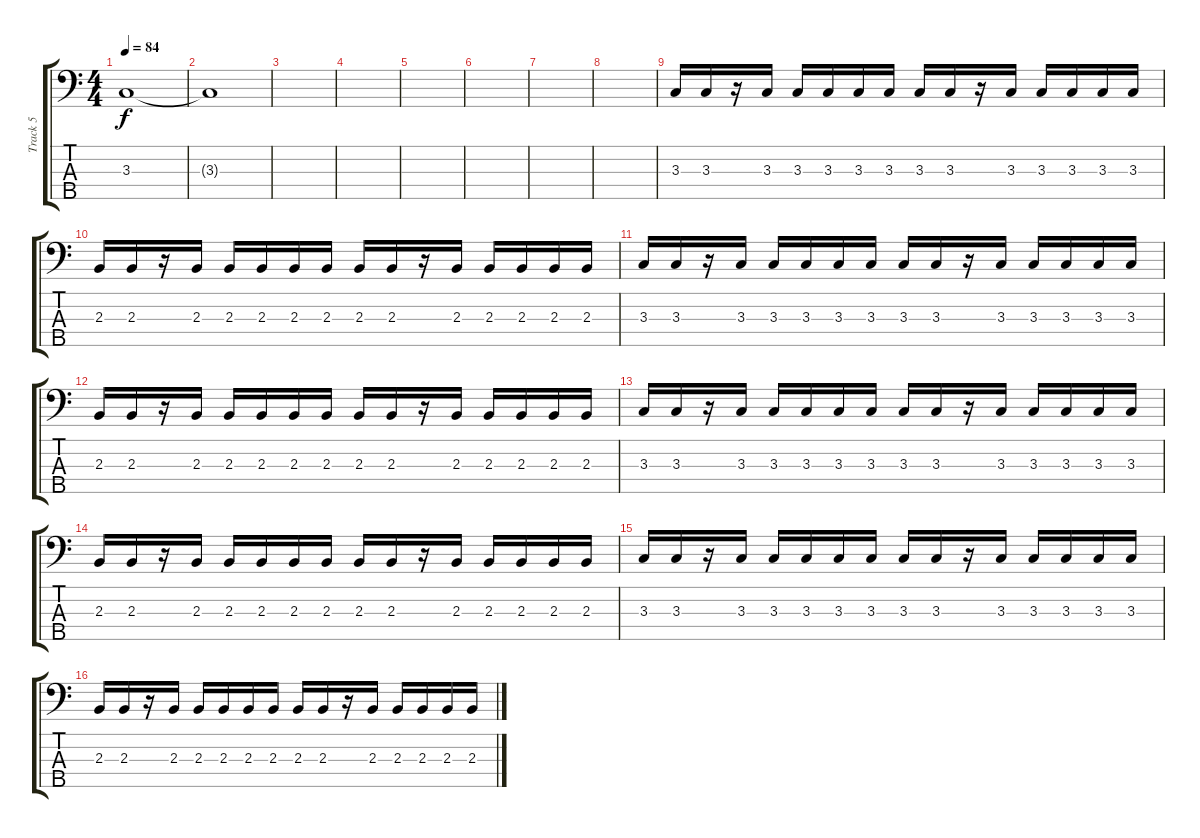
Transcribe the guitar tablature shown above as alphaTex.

\track ("Track 5" "Track 5") {instrument electricbassfinger}
\staff {score tabs}
\tuning (G2 D2 A1 E1 B0) {hide}
\ts (4 4)
\tempo 84
\clef f4
\ks c
3.3.1{dy f volume 0} |
3.3{t}.1 |
|
|
|
|
|
|
3.3.16 3.3.16 r.16 3.3.16 3.3.16 3.3.16 3.3.16 3.3.16 3.3.16 3.3.16 r.16 3.3.16 3.3.16 3.3.16 3.3.16 3.3.16 |
2.3.16 2.3.16 r.16 2.3.16 2.3.16 2.3.16 2.3.16 2.3.16 2.3.16 2.3.16 r.16 2.3.16 2.3.16 2.3.16 2.3.16 2.3.16 |
3.3.16 3.3.16 r.16 3.3.16 3.3.16 3.3.16 3.3.16 3.3.16 3.3.16 3.3.16 r.16 3.3.16 3.3.16 3.3.16 3.3.16 3.3.16 |
2.3.16 2.3.16 r.16 2.3.16 2.3.16 2.3.16 2.3.16 2.3.16 2.3.16 2.3.16 r.16 2.3.16 2.3.16 2.3.16 2.3.16 2.3.16 |
3.3.16 3.3.16 r.16 3.3.16 3.3.16 3.3.16 3.3.16 3.3.16 3.3.16 3.3.16 r.16 3.3.16 3.3.16 3.3.16 3.3.16 3.3.16 |
2.3.16 2.3.16 r.16 2.3.16 2.3.16 2.3.16 2.3.16 2.3.16 2.3.16 2.3.16 r.16 2.3.16 2.3.16 2.3.16 2.3.16 2.3.16 |
3.3.16 3.3.16 r.16 3.3.16 3.3.16 3.3.16 3.3.16 3.3.16 3.3.16 3.3.16 r.16 3.3.16 3.3.16 3.3.16 3.3.16 3.3.16 |
2.3.16 2.3.16 r.16 2.3.16 2.3.16 2.3.16 2.3.16 2.3.16 2.3.16 2.3.16 r.16 2.3.16 2.3.16 2.3.16 2.3.16 2.3.16
